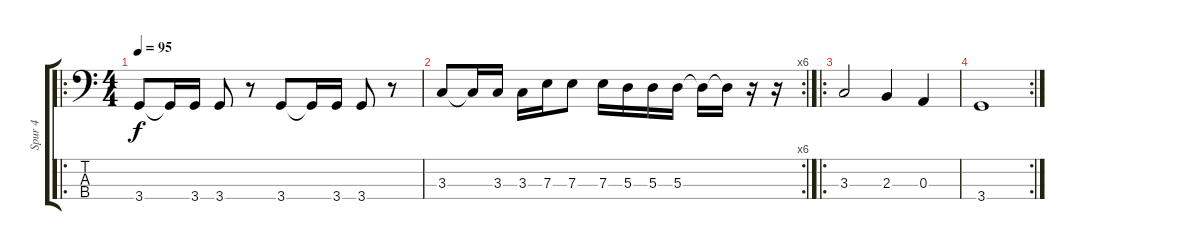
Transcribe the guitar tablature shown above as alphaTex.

\track ("Spur 4" "Spur 4") {instrument electricbassfinger}
\staff {score tabs}
\tuning (G2 D2 A1 E1) {hide}
\ro
\ts (4 4)
\tempo 95
\clef f4
\ks c
3.4.8{dy f} 3.4{t}.16 3.4.16 3.4.8 r.8 3.4.8 3.4{t}.16 3.4.16 3.4.8 r.8 |
\rc 6
3.3.8 3.3{t}.16 3.3.16 3.3.16 7.3.16 7.3.8 7.3.16 5.3.16 5.3.16 5.3.16 5.3{t}.16 5.3{t}.16 r.16 r.16 |
\ro
3.3.2 2.3.4 0.3.4 |
\rc 2
3.4.1
